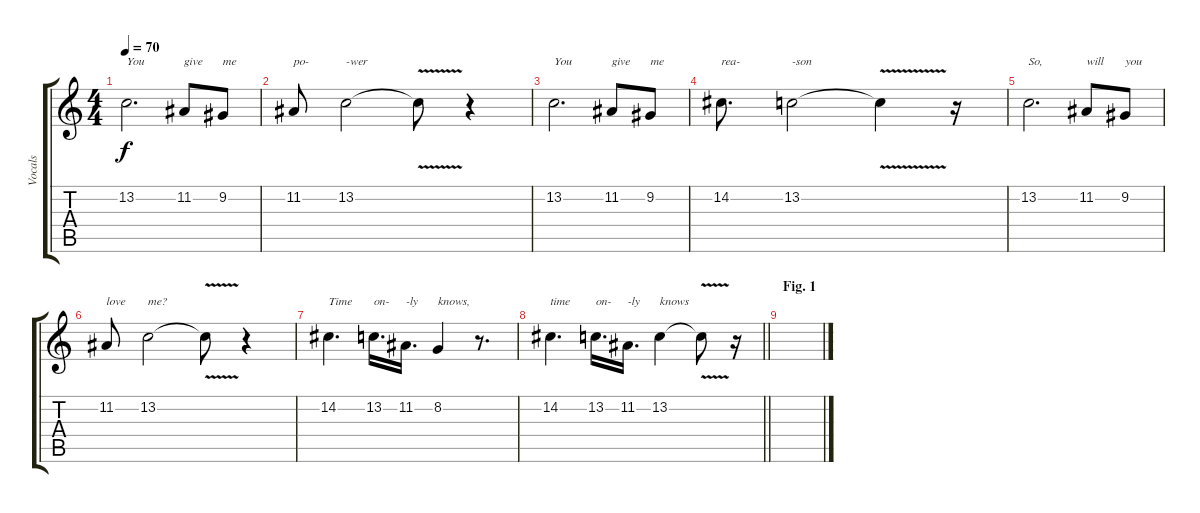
\track ("Vocals" "Vocals") {instrument lead2sawtooth}
\staff {score tabs}
\tuning (E4 B3 G3 D3 A2 E2) {hide}
\ts (4 4)
\tempo 70
\clef g2
\ks c
13.2.2{d txt "You" dy f volume 10} 11.2.8{txt "give"} 9.2.8{txt "me"} |
11.2.8{txt "po-"} 13.2.2{txt "-wer"} 13.2{v t}.8{volume 8} r.4 |
13.2.2{d txt "You" volume 10} 11.2.8{txt "give"} 9.2.8{txt "me"} |
14.2.8{d txt "rea-"} 13.2.2{txt "-son"} 13.2{v t}.4{volume 8} r.16 |
13.2.2{d txt "So," volume 10} 11.2.8{txt "will"} 9.2.8{txt "you"} |
11.2.8{txt "love"} 13.2.2{txt "me?"} 13.2{v t}.8{volume 8} r.4 |
14.2.4{d txt "Time" volume 10} 13.2.16{d txt "on-"} 11.2.16{d txt "-ly"} 8.2.4{txt "knows,"} r.8{d} |
\barLineRight lightlight
14.2.4{d txt "time" volume 10} 13.2.16{d txt "on-"} 11.2.16{d txt "-ly"} 13.2.4{txt "knows"} 13.2{v t}.8 r.16 |
\section ("" "Fig. 1")
